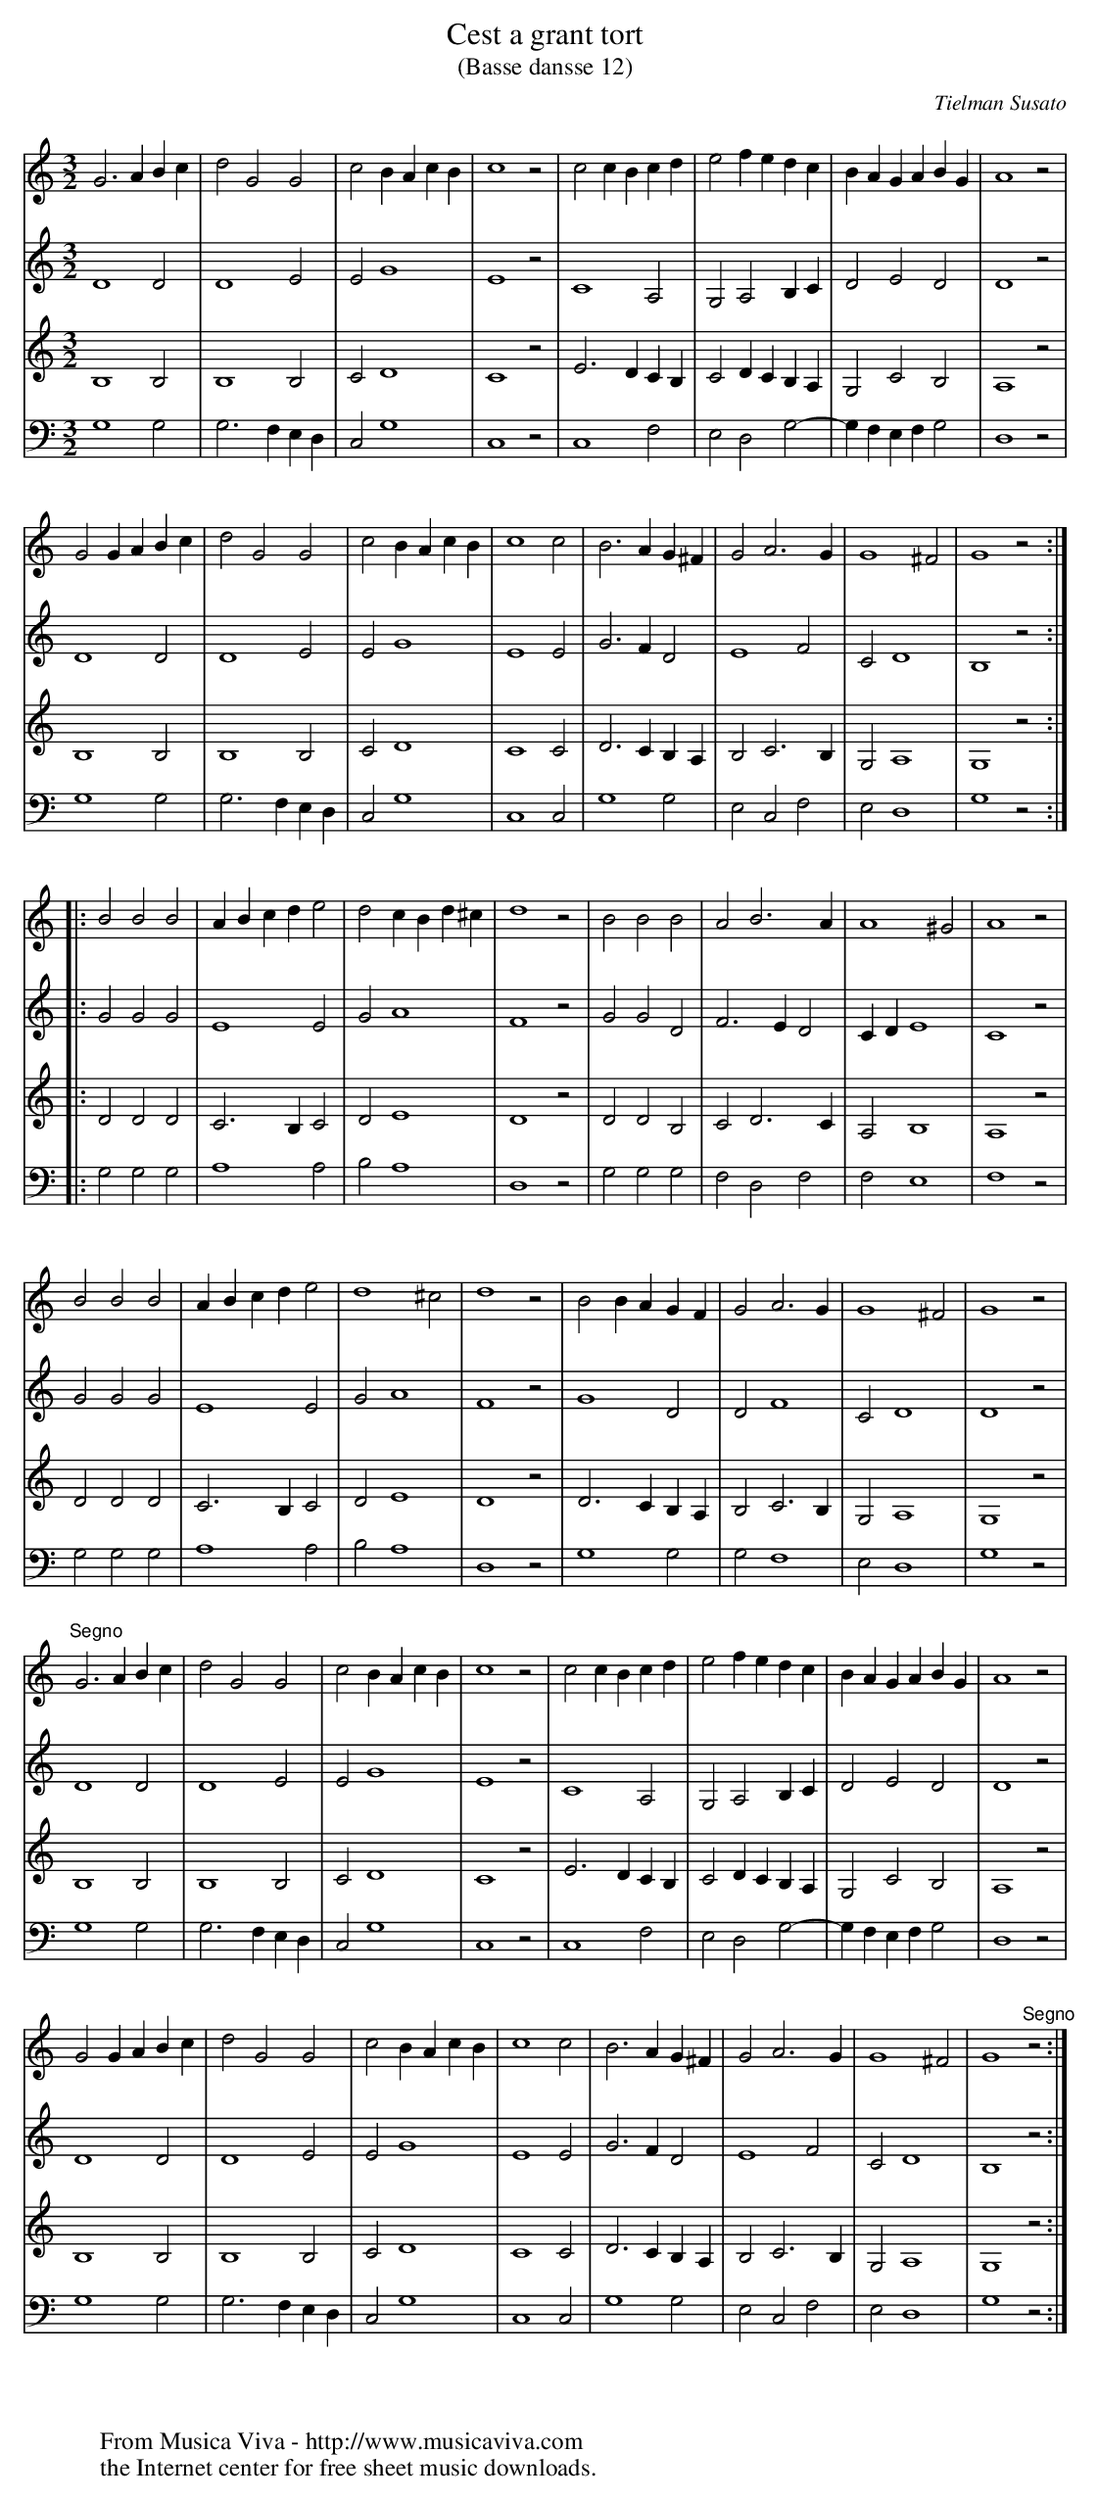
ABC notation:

X:1
T:Cest a grant tort
T:(Basse dansse 12)
C:Tielman Susato
M:3/2
L:1/2
K:Gmix
V:1
G>A B/c/|dGG|cB/A/c/B/|c2z|cc/B/c/d/|ef/e/d/c/|B/A/G/A/B/G/|A2z|
V:2
D2D|D2E|EG2|E2z|C2A,|G,A,B,/C/|DED|D2z|
V:3
B,2B,|B,2B,|CD2|C2z|E>D C/B,/|CD/C/B,/A,/|G,CB,|A,2z|
V:4
G,2G,|G,>F, E,/D,/|C,G,2|C,2z|C,2F,|E,D,G,-|G,/F,/E,/F,/G,|D,2z|
V:1
GG/A/B/c/|dGG|cB/A/c/B/|c2c|B>A G/^F/|GA>G|G2^F|G2z:|
V:2
D2D|D2E|EG2|E2E|G>FD|E2F|CD2|B,2z:|
V:3
B,2B,|B,2B,|CD2|C2C|D>C B,/A,/|B,C>B,|G,A,2|G,2z:|
V:4
G,2G,|G,>F, E,/D,/|C,G,2|C,2C,|G,2G,|E,C,F,|E,D,2|G,2z:|
V:1
|:BBB|A/B/c/d/e|dc/B/d/^c/|d2z|BBB|AB>A|A2^G|A2z|
V:2
|:GGG|E2E|GA2|F2z|GGD|F>ED|C/D/E2|C2z|
V:3
|:DDD|C>B,C|DE2|D2z|DDB,|CD>C|A,B,2|A,2z|
V:4
|:G,G,G,|A,2A,|B,A,2|D,2z|G,G,G,|F,D,F,|F,E,2|F,2z|
V:1
BBB|A/B/c/d/e|d2^c|d2z|BB/A/G/F/|GA>G|G2^F|G2z|
V:2
GGG|E2E|GA2|F2z|G2D|DF2|CD2|D2z|
V:3
DDD|C>B,C|DE2|D2z|D>C B,/A,/|B,C>B,|G,A,2|G,2z|
V:4
G,G,G,|A,2A,|B,A,2|D,2z|G,2G,|G,F,2|E,D,2|G,2z|
V:1
"^Segno"G>A B/c/|dGG|cB/A/c/B/|c2z|cc/B/c/d/|ef/e/d/c/|B/A/G/A/B/G/|A2z|
V:2
D2D|D2E|EG2|E2z|C2A,|G,A,B,/C/|DED|D2z|
V:3
B,2B,|B,2B,|CD2|C2z|E>D C/B,/|CD/C/B,/A,/|G,CB,|A,2z|
V:4
G,2G,|G,>F, E,/D,/|C,G,2|C,2z|C,2F,|E,D,G,-|G,/F,/E,/F,/G,|D,2z|
V:1
GG/A/B/c/|dGG|cB/A/c/B/|c2c|B>A G/^F/|GA>G|G2^F|G2"^Segno"z:|
V:2
D2D|D2E|EG2|E2E|G>FD|E2F|CD2|B,2z:|
V:3
B,2B,|B,2B,|CD2|C2C|D>C B,/A,/|B,C>B,|G,A,2|G,2z:|
V:4
G,2G,|G,>F, E,/D,/|C,G,2|C,2C,|G,2G,|E,C,F,|E,D,2|G,2z:|
W:
W:
W:  From Musica Viva - http://www.musicaviva.com
W:  the Internet center for free sheet music downloads.
